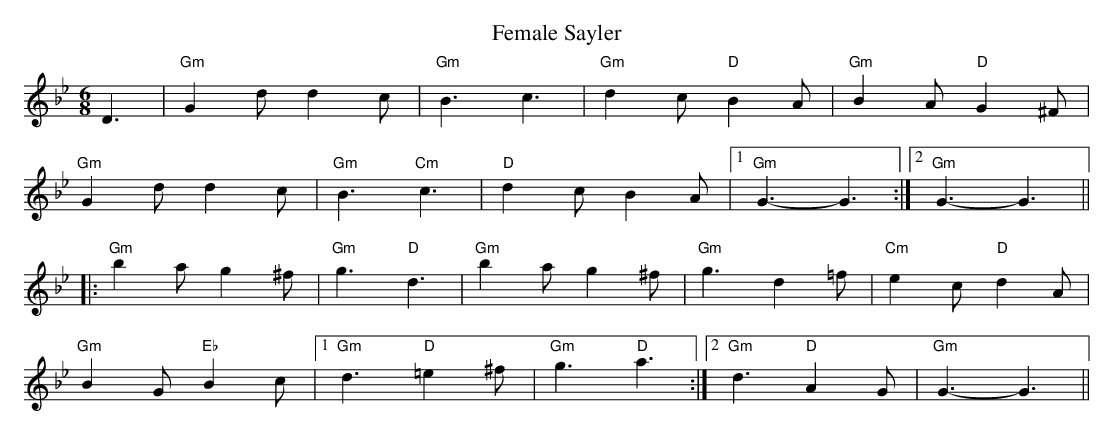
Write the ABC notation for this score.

X:1
T:Female Sayler
M:6/8
L:1/8
K:G minor
D3 | "Gm" G2 d d2 c | "Gm" B3 c3 | "Gm" d2 c "D" B2 A | "Gm" B2 A "D" G2 ^F |
"Gm" G2 d d2 c | "Gm" B3 "Cm" c3 | "D" d2 c B2 A | [1 "Gm" G3-G3 :| [2 "Gm" G3-G3 ||
|: "Gm" b2 a g2 ^f | "Gm" g3 "D" d3 | "Gm" b2 a g2 ^f | "Gm" g3 d2 =f | "Cm" e2 c "D" d2 A |
"Gm" B2 G "Eb" B2 c | [1 "Gm" d3 "D" =e2 ^f | "Gm" g3 "D" a3 :| [2 "Gm" d3 "D" A2 G | "Gm" G3-G3 ||
